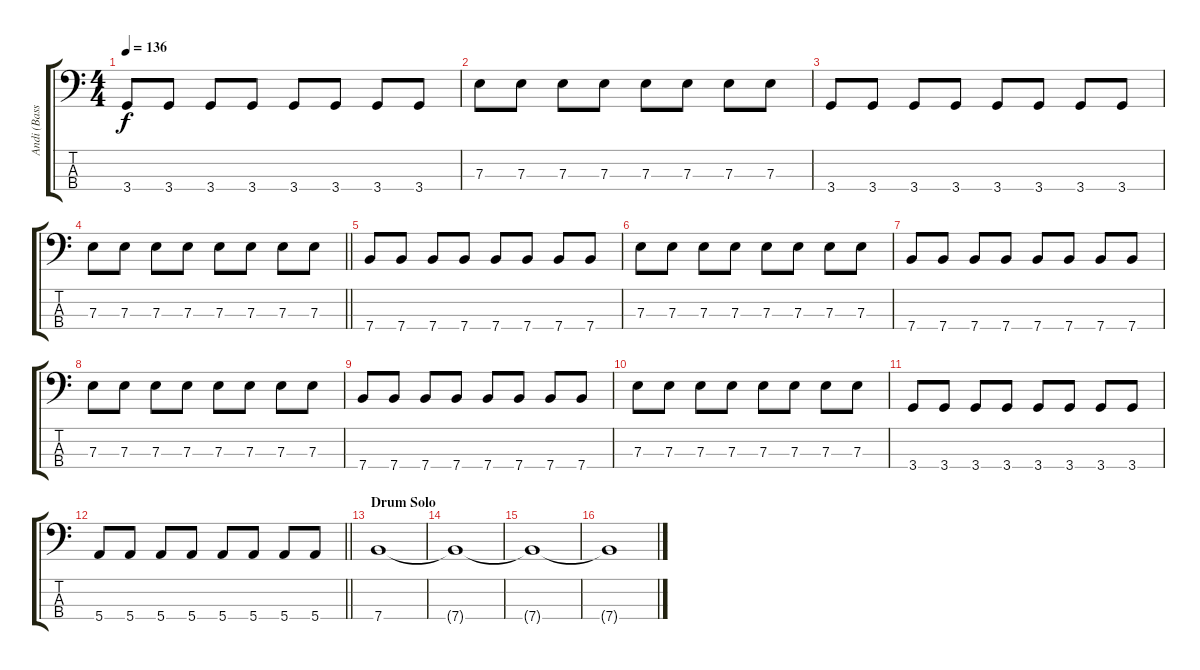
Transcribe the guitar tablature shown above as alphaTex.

\track ("Andi (Bass)" "Andi (Bass") {instrument electricbasspick}
\staff {score tabs}
\tuning (G2 D2 A1 E1) {hide}
\ts (4 4)
\tempo 136
\clef f4
\ks c
3.4.8{dy f} 3.4.8 3.4.8 3.4.8 3.4.8 3.4.8 3.4.8 3.4.8 |
7.3.8 7.3.8 7.3.8 7.3.8 7.3.8 7.3.8 7.3.8 7.3.8 |
3.4.8 3.4.8 3.4.8 3.4.8 3.4.8 3.4.8 3.4.8 3.4.8 |
\barLineRight lightlight
7.3.8 7.3.8 7.3.8 7.3.8 7.3.8 7.3.8 7.3.8 7.3.8 |
7.4.8 7.4.8 7.4.8 7.4.8 7.4.8 7.4.8 7.4.8 7.4.8 |
7.3.8 7.3.8 7.3.8 7.3.8 7.3.8 7.3.8 7.3.8 7.3.8 |
7.4.8 7.4.8 7.4.8 7.4.8 7.4.8 7.4.8 7.4.8 7.4.8 |
7.3.8 7.3.8 7.3.8 7.3.8 7.3.8 7.3.8 7.3.8 7.3.8 |
7.4.8 7.4.8 7.4.8 7.4.8 7.4.8 7.4.8 7.4.8 7.4.8 |
7.3.8 7.3.8 7.3.8 7.3.8 7.3.8 7.3.8 7.3.8 7.3.8 |
3.4.8 3.4.8 3.4.8 3.4.8 3.4.8 3.4.8 3.4.8 3.4.8 |
\barLineRight lightlight
5.4.8 5.4.8 5.4.8 5.4.8 5.4.8 5.4.8 5.4.8 5.4.8 |
\section ("" "Drum Solo")
7.4.1 |
7.4{t}.1 |
7.4{t}.1 |
7.4{t}.1
